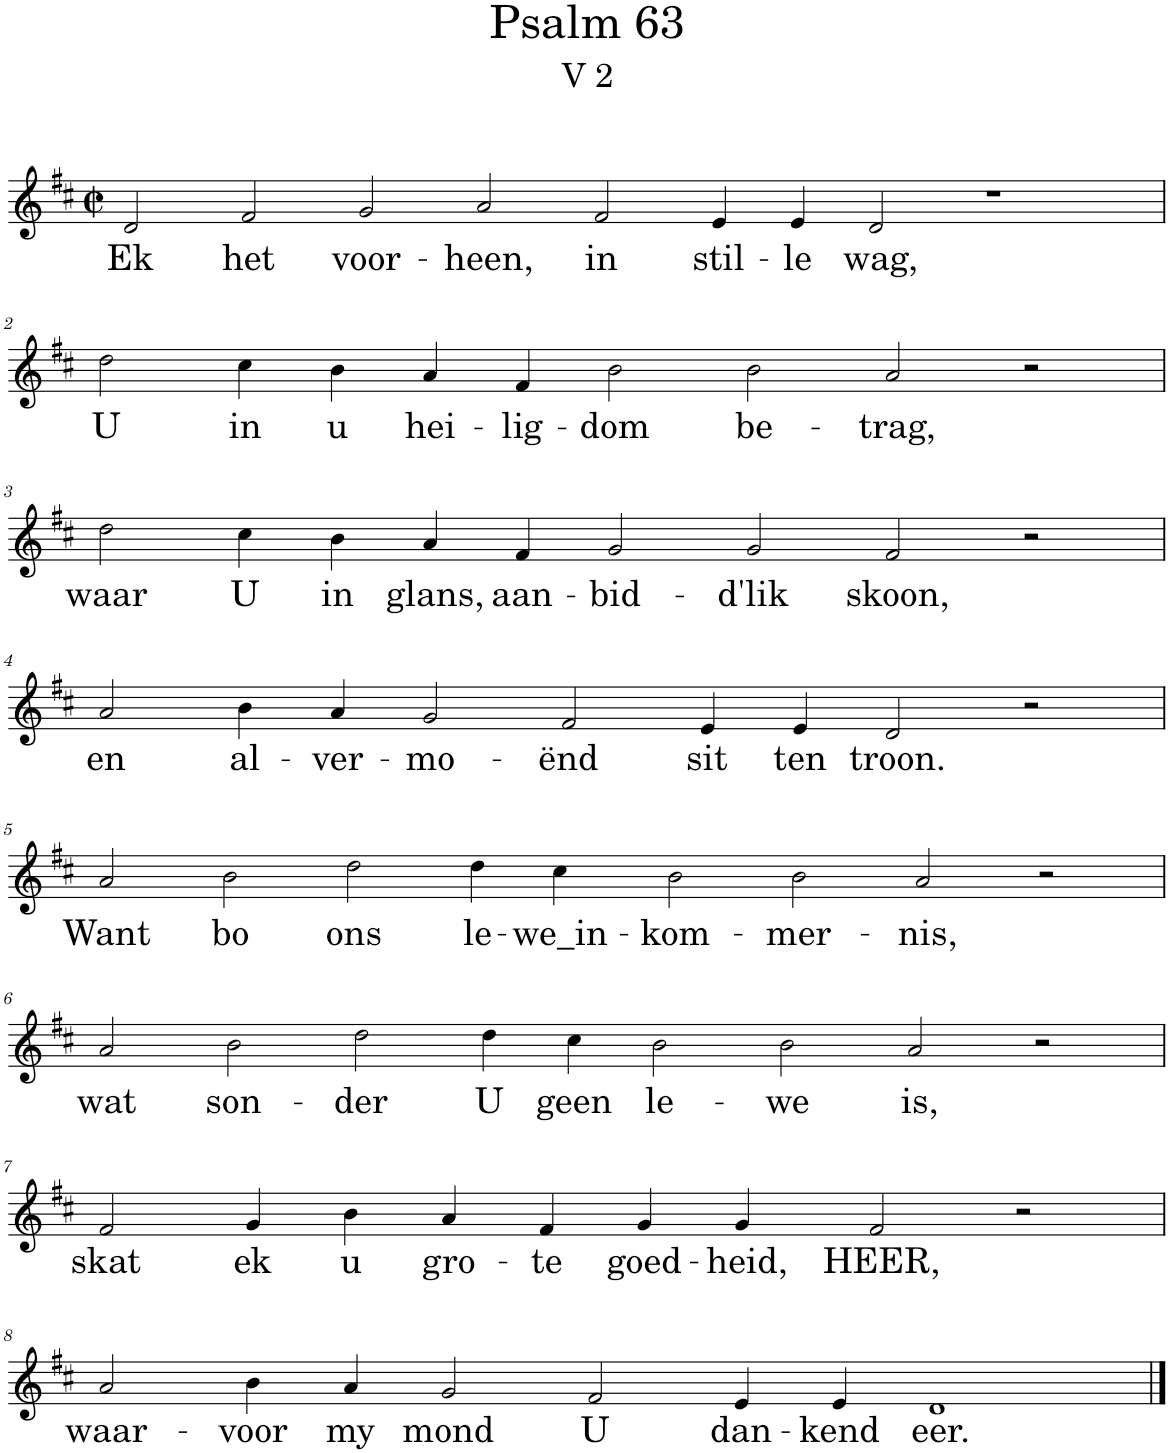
**kern	**text
*part1	*part1
*staff1	*staff1
*I"Violin	*
*I'Vln.	*
*clefG2	*
*k[f#c#]	*
*M2/2	*
*met(c|)	*
=1	=1
!	!LO:LY:b
2d/	Ek
!	!LO:LY:b
2f#/	het
!	!LO:LY:b
2g/	voor-
!	!LO:LY:b
2a/	-heen,
!	!LO:LY:b
2f#/	in
!	!LO:LY:b
4e/	stil-
!	!LO:LY:b
4e/	-le
!	!LO:LY:b
2d/	wag,
1r	.
!!LO:LB:g=z
=2	=2
!	!LO:LY:b
2dd\	U
!	!LO:LY:b
4cc#\	in
!	!LO:LY:b
4b\	u
!	!LO:LY:b
4a/	hei-
!	!LO:LY:b
4f#/	-lig-
!	!LO:LY:b
2b\	-dom
!	!LO:LY:b
2b\	be-
!	!LO:LY:b
2a/	-trag,
2r	.
!!LO:LB:g=z
=3	=3
!	!LO:LY:b
2dd\	waar
!	!LO:LY:b
4cc#\	U
!	!LO:LY:b
4b\	in
!	!LO:LY:b
4a/	glans,
!	!LO:LY:b
4f#/	aan-
!	!LO:LY:b
2g/	-bid-
!	!LO:LY:b
2g/	-d'lik
!	!LO:LY:b
2f#/	skoon,
2r	.
!!LO:LB:g=z
=4	=4
!	!LO:LY:b
2a/	en
!	!LO:LY:b
4b\	al-
!	!LO:LY:b
4a/	-ver-
!	!LO:LY:b
2g/	-mo-
!	!LO:LY:b
2f#/	-ënd
!	!LO:LY:b
4e/	sit
!	!LO:LY:b
4e/	ten
!	!LO:LY:b
2d/	troon.
2r	.
!!LO:LB:g=z
=5	=5
!	!LO:LY:b
2a/	Want
!	!LO:LY:b
2b\	bo
!	!LO:LY:b
2dd\	ons
!	!LO:LY:b
4dd\	le-
!	!LO:LY:b
4cc#\	-we_in-
!	!LO:LY:b
2b\	-kom-
!	!LO:LY:b
2b\	-mer-
!	!LO:LY:b
2a/	-nis,
2r	.
!!LO:LB:g=z
=6	=6
!	!LO:LY:b
2a/	wat
!	!LO:LY:b
2b\	son-
!	!LO:LY:b
2dd\	-der
!	!LO:LY:b
4dd\	U
!	!LO:LY:b
4cc#\	geen
!	!LO:LY:b
2b\	le-
!	!LO:LY:b
2b\	-we
!	!LO:LY:b
2a/	is,
2r	.
!!LO:LB:g=z
=7	=7
!	!LO:LY:b
2f#/	skat
!	!LO:LY:b
4g/	ek
!	!LO:LY:b
4b\	u
!	!LO:LY:b
4a/	gro-
!	!LO:LY:b
4f#/	-te
!	!LO:LY:b
4g/	goed-
!	!LO:LY:b
4g/	-heid,
!	!LO:LY:b
2f#/	HEER,
2r	.
!!LO:LB:g=z
=8	=8
!	!LO:LY:b
2a/	waar-
!	!LO:LY:b
4b\	-voor
!	!LO:LY:b
4a/	my
!	!LO:LY:b
2g/	mond
!	!LO:LY:b
2f#/	U
!	!LO:LY:b
4e/	dan-
!	!LO:LY:b
4e/	-kend
!	!LO:LY:b
1d	eer.
==	==
*-	*-
